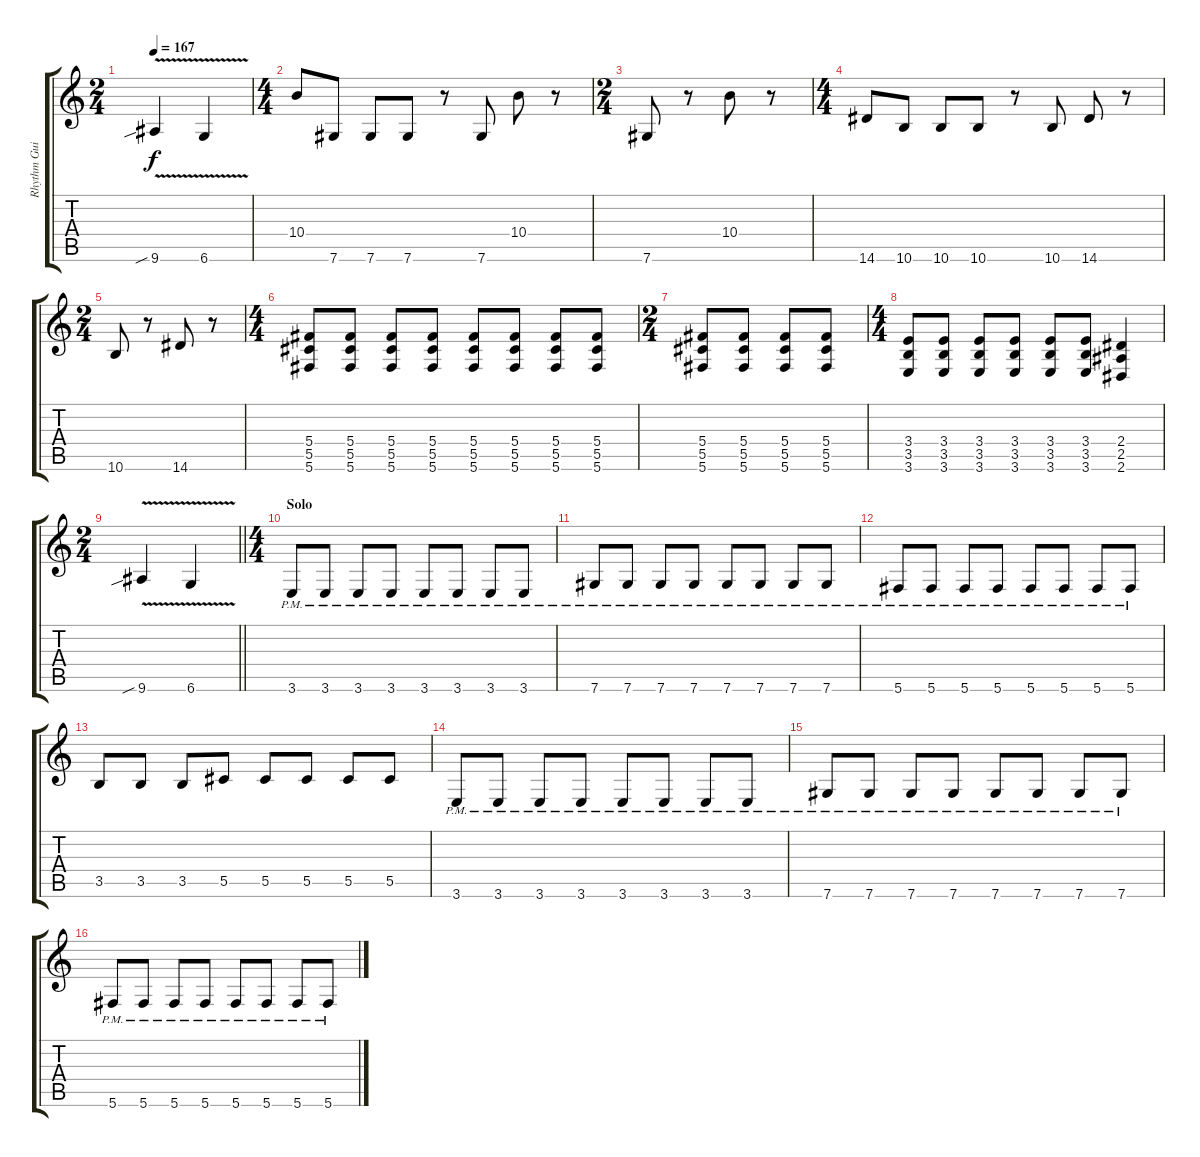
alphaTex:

\track ("Rhythm Guitar I" "Rhythm Gui") {instrument overdrivenguitar}
\staff {score tabs}
\tuning (Eb4 Bb3 Gb3 Db3 Ab2 Db2) {hide}
\ts (2 4)
\tempo 167
\clef g2
\ks c
9.6{v sib}.4{dy f} 6.6{v}.4 |
\ts (4 4)
10.4.8 7.6.8 7.6.8 7.6.8 r.8 7.6.8 10.4.8 r.8 |
\ts (2 4)
7.6.8 r.8 10.4.8 r.8 |
\ts (4 4)
14.6.8 10.6.8 10.6.8 10.6.8 r.8 10.6.8 14.6.8 r.8 |
\ts (2 4)
10.6.8 r.8 14.6.8 r.8 |
\ts (4 4)
(5.4 5.5 5.6).8 (5.4 5.5 5.6).8 (5.4 5.5 5.6).8 (5.4 5.5 5.6).8 (5.4 5.5 5.6).8 (5.4 5.5 5.6).8 (5.4 5.5 5.6).8 (5.4 5.5 5.6).8 |
\ts (2 4)
(5.4 5.5 5.6).8 (5.4 5.5 5.6).8 (5.4 5.5 5.6).8 (5.4 5.5 5.6).8 |
\ts (4 4)
(3.4 3.5 3.6).8 (3.4 3.5 3.6).8 (3.4 3.5 3.6).8 (3.4 3.5 3.6).8 (3.4 3.5 3.6).8 (3.4 3.5 3.6).8 (2.4 2.5 2.6).4 |
\ts (2 4)
\barLineRight lightlight
9.6{v sib}.4 6.6{v}.4 |
\ts (4 4)
\section ("" "Solo")
3.6{pm}.8 3.6{pm}.8 3.6{pm}.8 3.6{pm}.8 3.6{pm}.8 3.6{pm}.8 3.6{pm}.8 3.6{pm}.8 |
7.6{pm}.8 7.6{pm}.8 7.6{pm}.8 7.6{pm}.8 7.6{pm}.8 7.6{pm}.8 7.6{pm}.8 7.6{pm}.8 |
5.6{pm}.8 5.6{pm}.8 5.6{pm}.8 5.6{pm}.8 5.6{pm}.8 5.6{pm}.8 5.6{pm}.8 5.6{pm}.8 |
3.5.8 3.5.8 3.5.8 5.5.8 5.5.8 5.5.8 5.5.8 5.5.8 |
3.6{pm}.8 3.6{pm}.8 3.6{pm}.8 3.6{pm}.8 3.6{pm}.8 3.6{pm}.8 3.6{pm}.8 3.6{pm}.8 |
7.6{pm}.8 7.6{pm}.8 7.6{pm}.8 7.6{pm}.8 7.6{pm}.8 7.6{pm}.8 7.6{pm}.8 7.6{pm}.8 |
5.6{pm}.8 5.6{pm}.8 5.6{pm}.8 5.6{pm}.8 5.6{pm}.8 5.6{pm}.8 5.6{pm}.8 5.6{pm}.8
